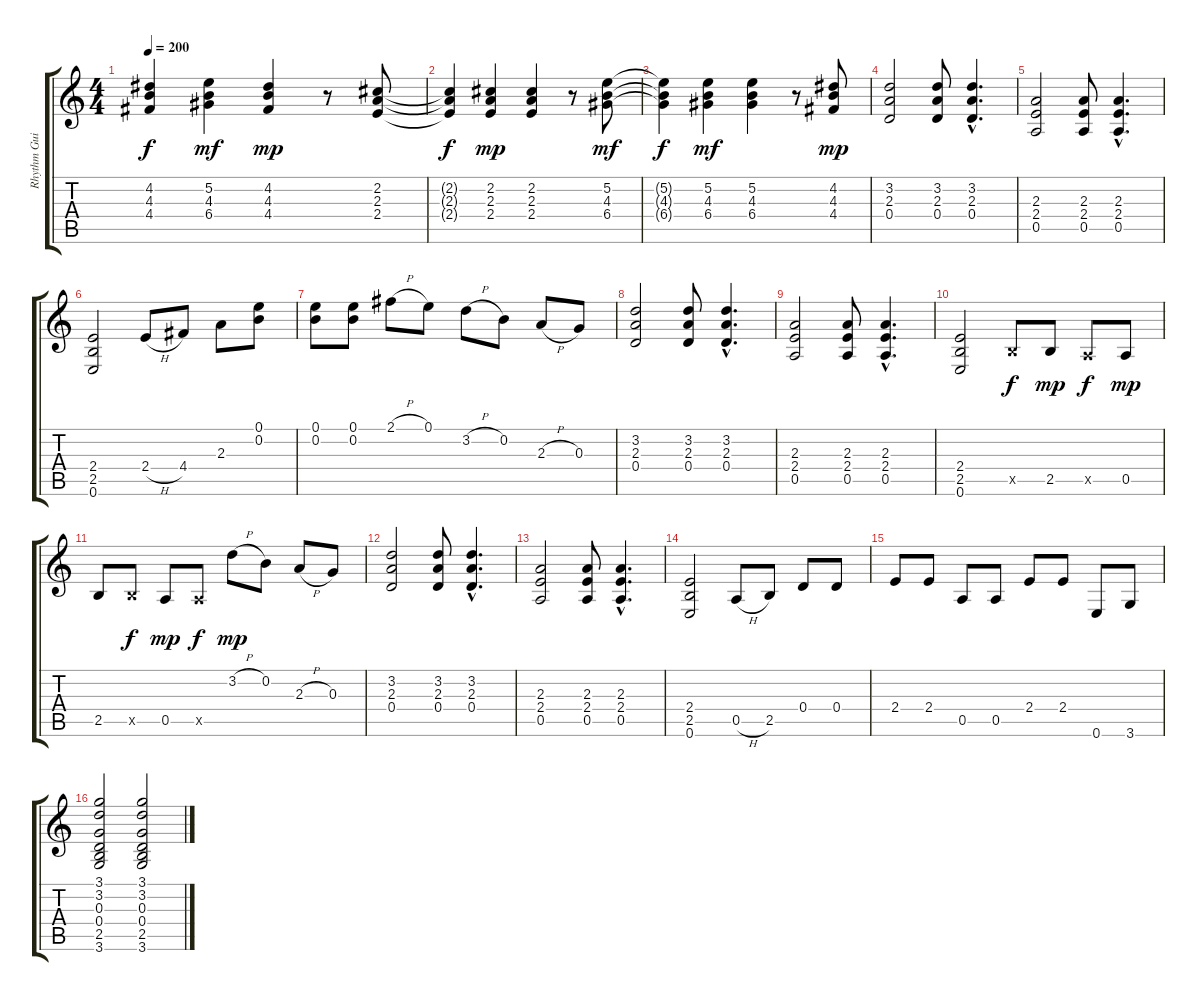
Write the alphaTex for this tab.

\track ("Rhythm Guitar I" "Rhythm Gui") {instrument overdrivenguitar}
\staff {score tabs}
\tuning (E4 B3 G3 D3 A2 E2) {hide}
\ts (4 4)
\tempo 200
\clef g2
\ks c
(4.2{t} 4.3{t} 4.4{t}).4{dy f} (5.2 4.3 6.4).4{dy mf} (4.2 4.3 4.4).4{dy mp} r.8 (2.2 2.3 2.4).8 |
(2.2{t} 2.3{t} 2.4{t}).4{dy f} (2.2 2.3 2.4).4{dy mp} (2.2 2.3 2.4).4 r.8 (5.2 4.3 6.4).8{dy mf} |
(5.2{t} 4.3{t} 6.4{t}).4{dy f} (5.2 4.3 6.4).4{dy mf} (5.2 4.3 6.4).4 r.8 (4.2 4.3 4.4).8{dy mp} |
(3.2 2.3 0.4).2 (3.2 2.3 0.4).8 (3.2{hac} 2.3{hac} 0.4{hac}).4{d} |
(2.3 2.4 0.5).2 (2.3 2.4 0.5).8 (2.3{hac} 2.4{hac} 0.5{hac}).4{d} |
(2.4 2.5 0.6).2 2.4{h}.8 4.4.8 2.3.8 (0.1 0.2).8 |
(0.1 0.2).8 (0.1 0.2).8 2.1{h}.8 0.1.8 3.2{h}.8 0.2.8 2.3{h}.8 0.3.8 |
(3.2 2.3 0.4).2 (3.2 2.3 0.4).8 (3.2{hac} 2.3{hac} 0.4{hac}).4{d} |
(2.3 2.4 0.5).2 (2.3 2.4 0.5).8 (2.3{hac} 2.4{hac} 0.5{hac}).4{d} |
(2.4 2.5 0.6).2 2.5{x}.8{dy f} 2.5.8{dy mp} 0.5{x}.8{dy f} 0.5.8{dy mp} |
2.5.8 2.5{x}.8{dy f} 0.5.8{dy mp} 0.5{x}.8{dy f} 3.2{h}.8{dy mp} 0.2.8 2.3{h}.8 0.3.8 |
(3.2 2.3 0.4).2 (3.2 2.3 0.4).8 (3.2{hac} 2.3{hac} 0.4{hac}).4{d} |
(2.3 2.4 0.5).2 (2.3 2.4 0.5).8 (2.3{hac} 2.4{hac} 0.5{hac}).4{d} |
(2.4 2.5 0.6).2 0.5{h}.8 2.5.8 0.4.8 0.4.8 |
2.4.8 2.4.8 0.5.8 0.5.8 2.4.8 2.4.8 0.6.8 3.6.8 |
(3.1 3.2 0.3 0.4 2.5 3.6).2 (3.1 3.2 0.3 0.4 2.5 3.6).2
